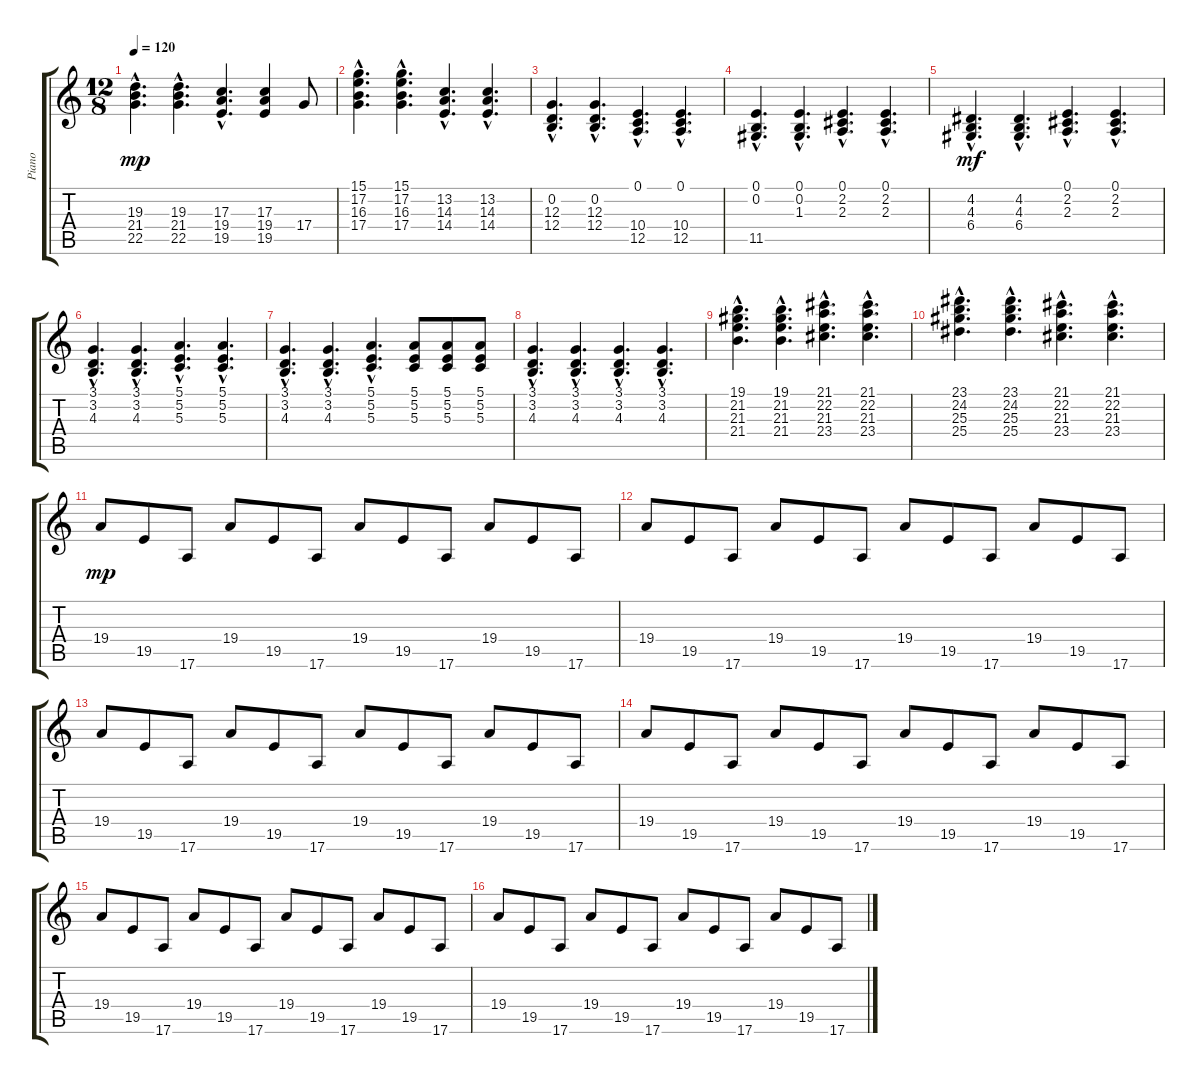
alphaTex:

\track ("Piano" "Piano") {instrument acousticgrandpiano}
\staff {score tabs}
\tuning (E4 B3 G3 D3 A2 E2) {hide}
\ts (12 8)
\tempo 120
\clef g2
\ks c
(19.3{hac} 21.4{hac} 22.5{hac}).4{d dy mp} (19.3{hac} 21.4{hac} 22.5{hac}).4{d} (17.3{hac} 19.4{hac} 19.5{hac}).4{d} (17.3 19.4 19.5).4 17.4.8 |
(15.1{hac} 17.2{hac} 16.3{hac} 17.4{hac}).4{d} (15.1{hac} 17.2{hac} 16.3{hac} 17.4{hac}).4{d} (13.2{hac} 14.3{hac} 14.4{hac}).4{d} (13.2{hac} 14.3{hac} 14.4{hac}).4{d} |
(0.2{hac} 12.3{hac} 12.4{hac}).4{d} (0.2{hac} 12.3{hac} 12.4{hac}).4{d} (0.1{hac} 10.4{hac} 12.5{hac}).4{d} (0.1{hac} 10.4{hac} 12.5{hac}).4{d} |
(0.1{hac} 0.2{hac} 11.5{hac}).4{d} (0.1{hac} 0.2{hac} 1.3{hac}).4{d} (0.1{hac} 2.2{hac} 2.3{hac}).4{d} (0.1{hac} 2.2{hac} 2.3{hac}).4{d} |
(4.2{hac} 4.3{hac} 6.4{hac}).4{d dy mf} (4.2{hac} 4.3{hac} 6.4{hac}).4{d} (0.1{hac} 2.2{hac} 2.3{hac}).4{d} (0.1{hac} 2.2{hac} 2.3{hac}).4{d} |
(3.1{hac} 3.2{hac} 4.3{hac}).4{d} (3.1{hac} 3.2{hac} 4.3{hac}).4{d} (5.1{hac} 5.2{hac} 5.3{hac}).4{d} (5.1{hac} 5.2{hac} 5.3{hac}).4{d} |
(3.1{hac} 3.2{hac} 4.3{hac}).4{d} (3.1{hac} 3.2{hac} 4.3{hac}).4{d} (5.1{hac} 5.2{hac} 5.3{hac}).4{d} (5.1 5.2 5.3).8 (5.1 5.2 5.3).8 (5.1 5.2 5.3).8 |
(3.1{hac} 3.2{hac} 4.3{hac}).4{d} (3.1{hac} 3.2{hac} 4.3{hac}).4{d} (3.1{hac} 3.2{hac} 4.3{hac}).4{d} (3.1{hac} 3.2{hac} 4.3{hac}).4{d} |
(19.1{hac} 21.2{hac} 21.3{hac} 21.4{hac}).4{d} (19.1{hac} 21.2{hac} 21.3{hac} 21.4{hac}).4{d} (21.1{hac} 22.2{hac} 21.3{hac} 23.4{hac}).4{d} (21.1{hac} 22.2{hac} 21.3{hac} 23.4{hac}).4{d} |
(23.1{hac} 24.2{hac} 25.3{hac} 25.4{hac}).4{d} (23.1{hac} 24.2{hac} 25.3{hac} 25.4{hac}).4{d} (21.1{hac} 22.2{hac} 21.3{hac} 23.4{hac}).4{d} (21.1{hac} 22.2{hac} 21.3{hac} 23.4{hac}).4{d} |
19.4.8{dy mp} 19.5.8 17.6.8 19.4.8 19.5.8 17.6.8 19.4.8 19.5.8 17.6.8 19.4.8 19.5.8 17.6.8 |
19.4.8 19.5.8 17.6.8 19.4.8 19.5.8 17.6.8 19.4.8 19.5.8 17.6.8 19.4.8 19.5.8 17.6.8 |
19.4.8 19.5.8 17.6.8 19.4.8 19.5.8 17.6.8 19.4.8 19.5.8 17.6.8 19.4.8 19.5.8 17.6.8 |
19.4.8 19.5.8 17.6.8 19.4.8 19.5.8 17.6.8 19.4.8 19.5.8 17.6.8 19.4.8 19.5.8 17.6.8 |
19.4.8 19.5.8 17.6.8 19.4.8 19.5.8 17.6.8 19.4.8 19.5.8 17.6.8 19.4.8 19.5.8 17.6.8 |
19.4.8 19.5.8 17.6.8 19.4.8 19.5.8 17.6.8 19.4.8 19.5.8 17.6.8 19.4.8 19.5.8 17.6.8
